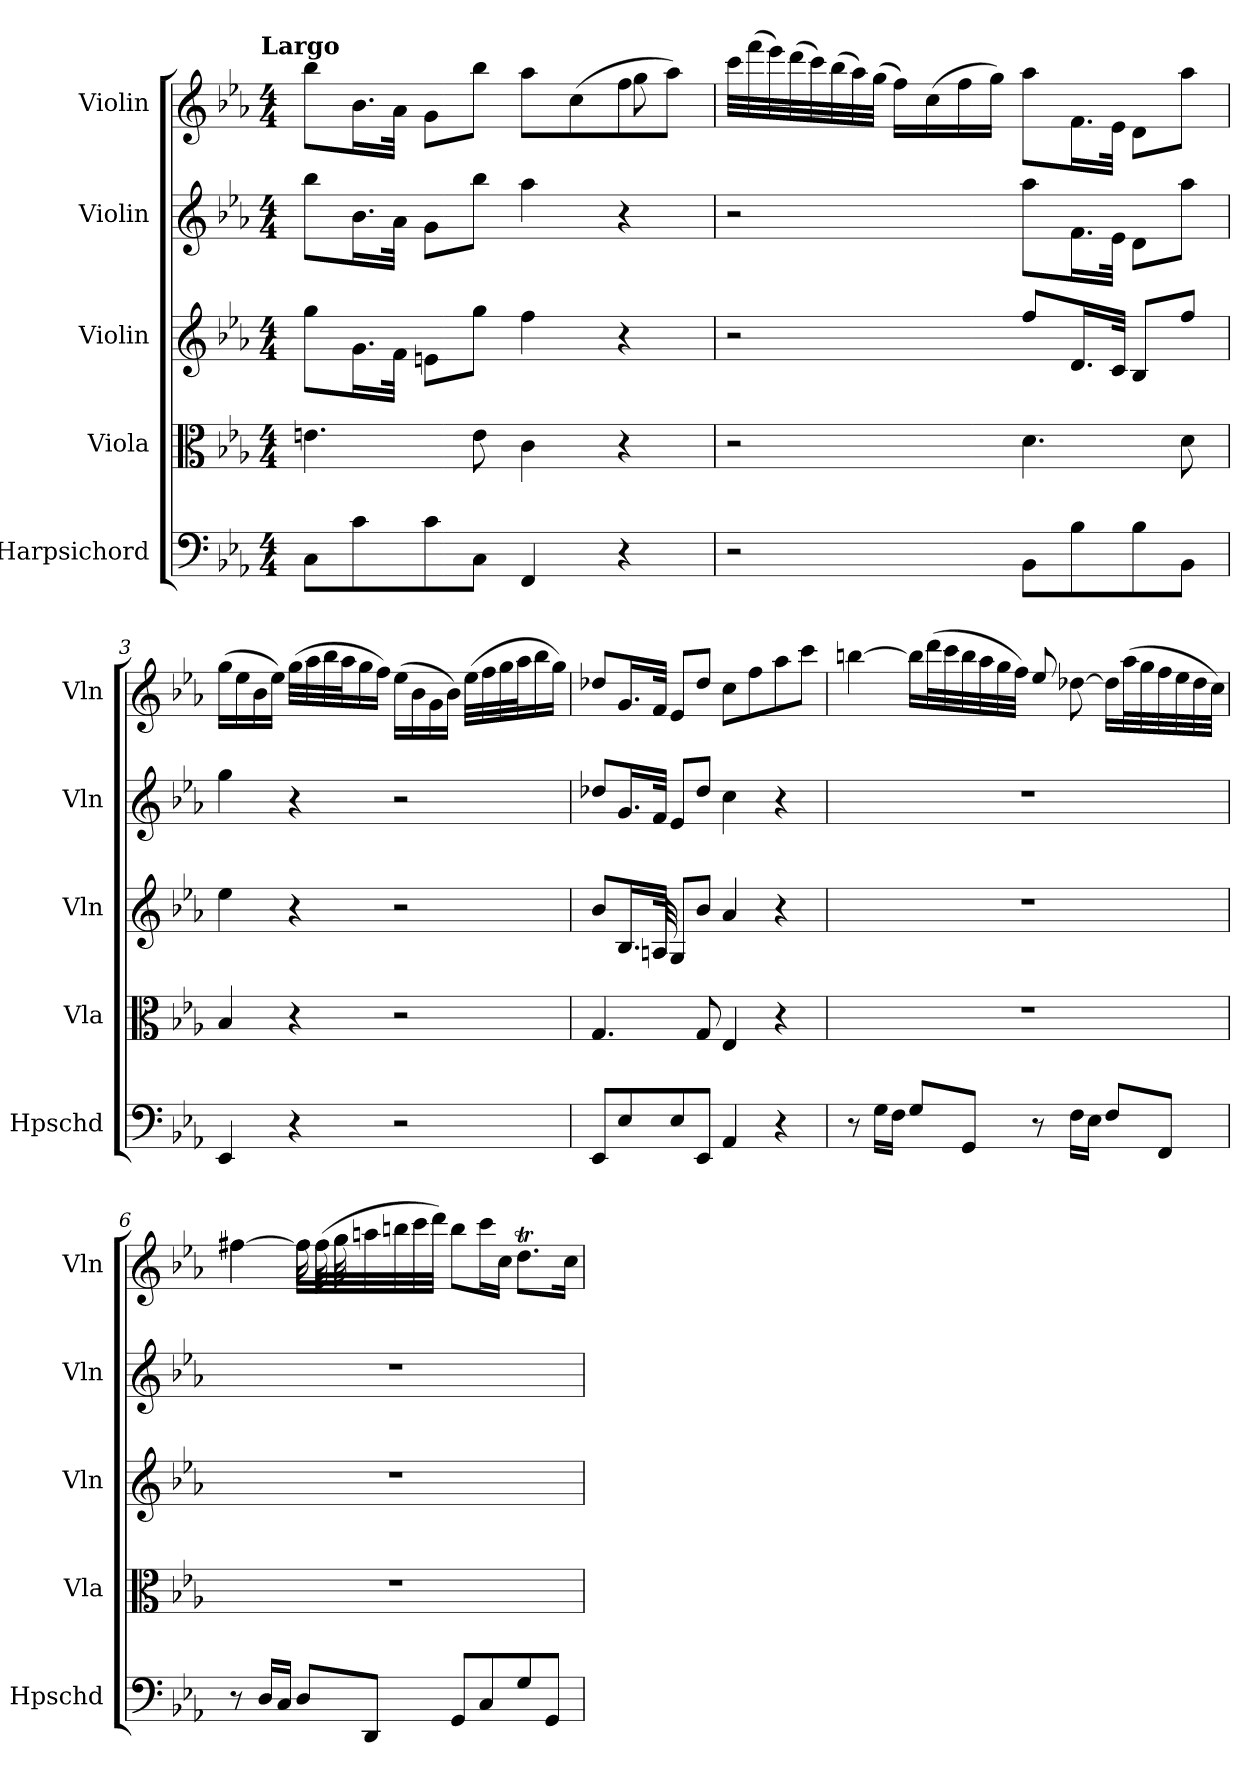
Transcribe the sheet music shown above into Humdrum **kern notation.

**kern	**kern	**kern	**kern	**kern
*part5	*part4	*part3	*part2	*part1
*staff5	*staff4	*staff3	*staff2	*staff1
*I"Harpsichord	*I"Viola	*I"Violin	*I"Violin	*I"Violin
*I'Hpschd	*I'Vla	*I'Vln	*I'Vln	*I'Vln
*clefF4	*clefC3	*clefG2	*clefG2	*clefG2
*k[b-e-a-]	*k[b-e-a-]	*k[b-e-a-]	*k[b-e-a-]	*k[b-e-a-]
*c:	*c:	*c:	*c:	*c:
!!LO:TX:omd:t=Largo
*M4/4	*M4/4	*M4/4	*M4/4	*M4/4
*MM46	*MM46	*MM46	*MM46	*MM46
=1	=1	=1	=1	=1
*	*	*	*	*^
8C\L	4.en\	8gg\L	8bb-\L	8bb-\L	2.ryy
8c\	.	16.g\L	16.b-\L	16.b-\L	.
.	.	32f\JJk	32a-\JJk	32a-\JJk	.
8c\	.	8en\L	8g\L	8g\L	.
8C\J	8e\	8gg\J	8bb-\J	8bb-\J	.
4FF/	4c\	4ff\	4aa-\	8aa-\L	.
.	.	.	.	(8cc\	.
4r	4r	4r	4r	8ff\	8gg\
.	.	.	.	8aa-\J)	8ryy
*	*	*	*	*v	*v
=2	=2	=2	=2	=2
2r	2r	2r	2r	32ccc\LLL
.	.	.	.	(32fff\
.	.	.	.	32eee-\)
.	.	.	.	(32ddd\
.	.	.	.	32ccc\)
.	.	.	.	(32bb-\
.	.	.	.	32aa-\)
.	.	.	.	(32gg\JJJ
.	.	.	.	16ff\LL)
.	.	.	.	(16cc\
.	.	.	.	16ff\
.	.	.	.	16gg\JJ)
8BB-\L	4.d\	8ff/L	8aa-\L	8aa-\L
8B-\	.	16.d/L	16.f\L	16.f\L
.	.	32c/JJk	32e-\JJk	32e-\JJk
8B-\	.	8B-/L	8d\L	8d\L
8BB-\J	8d\	8ff/J	8aa-\J	8aa-\J
=3	=3	=3	=3	=3
4EE-/	4B-/	4ee-\	4gg\	(16gg\LL
.	.	.	.	16ee-\
.	.	.	.	16b-\
.	.	.	.	16ee-\JJ)
4r	4r	4r	4r	(32gg\LLL
.	.	.	.	32aa-\
.	.	.	.	32bb-\
.	.	.	.	32aa-\J
.	.	.	.	16gg\
.	.	.	.	16ff\JJ)
2r	2r	2r	2r	(16ee-\LL
.	.	.	.	16b-\
.	.	.	.	16g\
.	.	.	.	16b-\JJ)
.	.	.	.	(32ee-\LLL
.	.	.	.	32ff\
.	.	.	.	32gg\
.	.	.	.	32aa-\J
.	.	.	.	16bb-\
.	.	.	.	16gg\JJ)
=4	=4	=4	=4	=4
*	*	*^	*	*
8EE-/L	4.G/	8b-/L	8..ryy	8dd-X/L	8dd-X/L
8E-/	.	16.B-/L	.	16.g/L	16.g/L
.	.	32A-/JJk	32An/	32f/JJk	32f/JJk
8E-/	.	8G/L	2.ryy	8e-/L	8e-/L
8EE-/J	8G/	8b-/J	.	8dd-/J	8dd-/J
4AA-/	4E-/	4a-/	.	4cc\	8cc\L
.	.	.	.	.	8ff\
4r	4r	4r	.	4r	8aa-\
.	.	.	.	.	8ccc\J
*	*	*v	*v	*	*
=5	=5	=5	=5	=5
8r	1r	1r	1r	[4bbn\
16G\LL	.	.	.	.
16F\JJ	.	.	.	.
8G/L	.	.	.	16bb\LL]
.	.	.	.	(32ddd\L
.	.	.	.	32ccc\
8GG/J	.	.	.	32bb\
.	.	.	.	32aa-\
.	.	.	.	32gg\
.	.	.	.	32ff\JJJ)
8r	.	.	.	8ee-/
16F\LL	.	.	.	[8dd-X\
16E-\JJ	.	.	.	.
8F/L	.	.	.	16dd-\LL]
.	.	.	.	(32aa-\L
.	.	.	.	32gg\
8FF/J	.	.	.	32ff\
.	.	.	.	32ee-\
.	.	.	.	32dd-\
.	.	.	.	32cc\JJJ)
=6	=6	=6	=6	=6
*	*	*	*	*^
8r	1r	1r	1r	[4ff#X\	4ff#X\
16D/LL	.	.	.	.	.
16C/JJ	.	.	.	.	.
8D/L	.	.	.	16ff#\LL]	16ff#\
.	.	.	.	(32ff#\L	32ff#\
.	.	.	.	32gg\	32gg\
8DD/J	.	.	.	32aan\	2ryy
.	.	.	.	32bbn\	.
.	.	.	.	32ccc\	.
.	.	.	.	32ddd\JJJ)	.
8GG/L	.	.	.	8bb\L	.
8C/	.	.	.	16ccc\L	.
.	.	.	.	16cc\JJ	.
8G/	.	.	.	8.ddt\L	.
8GG/J	.	.	.	.	8ryy
.	.	.	.	16cc\Jk	.
*	*	*	*	*v	*v
=	=	=	=	=
*-	*-	*-	*-	*-
